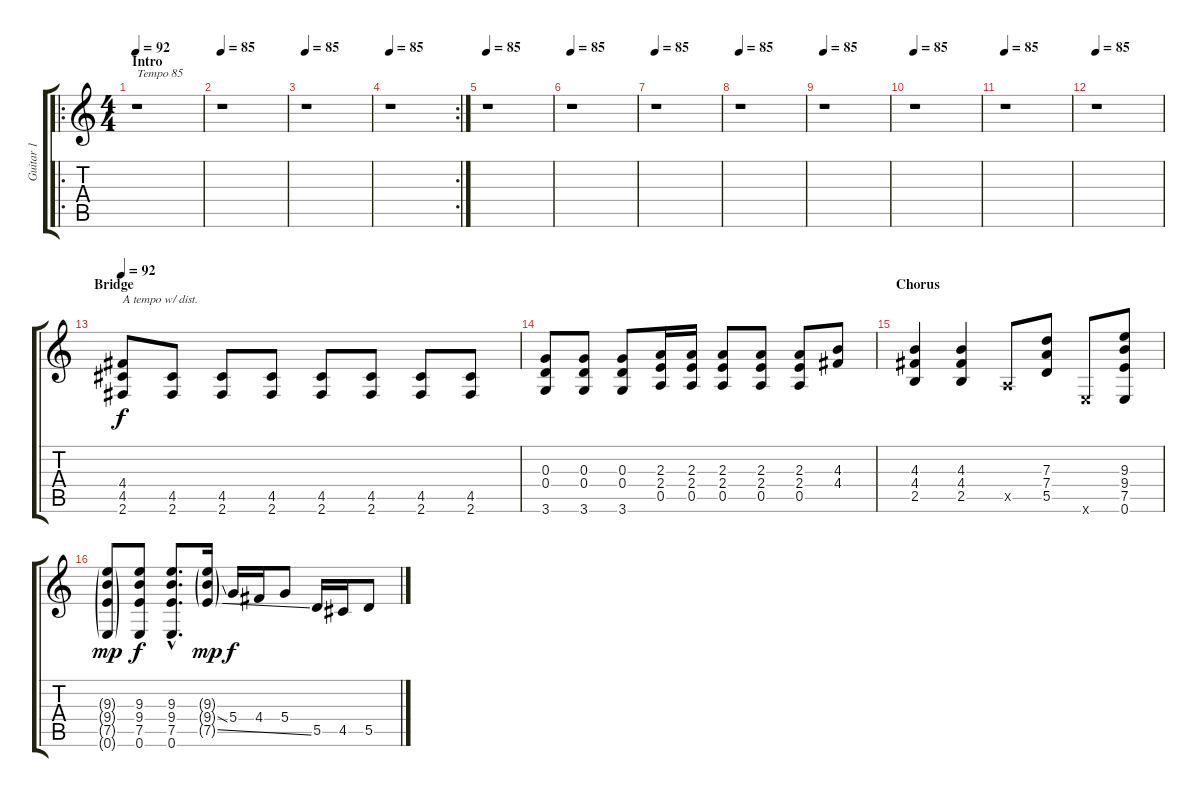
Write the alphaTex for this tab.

\track ("Guitar 1" "Guitar 1") {instrument distortionguitar}
\staff {score tabs}
\tuning (E4 B3 G3 D3 A2 E2) {hide}
\ro
\ts (4 4)
\section ("" "Intro")
\tempo 92
\tempo 85
\tempo 92
\clef g2
\ks c
r.1{txt "Tempo 85" dy f instrument distortionguitar} |
\tempo 85
r.1 |
\tempo 85
r.1 |
\rc 2
\tempo 85
r.1 |
\tempo 85
r.1 |
\tempo 85
r.1 |
\tempo 85
r.1 |
\tempo 85
r.1 |
\tempo 85
r.1 |
\tempo 85
r.1 |
\tempo 85
r.1 |
\tempo 85
r.1 |
\section ("" "Bridge")
\tempo 92
(4.4 4.5 2.6).8{txt "A tempo w/ dist."} (4.5 2.6).8 (4.5 2.6).8 (4.5 2.6).8 (4.5 2.6).8 (4.5 2.6).8 (4.5 2.6).8 (4.5 2.6).8 |
(0.3 0.4 3.6).8 (0.3 0.4 3.6).8 (0.3 0.4 3.6).8 (2.3 2.4 0.5).16 (2.3 2.4 0.5).16 (2.3 2.4 0.5).8 (2.3 2.4 0.5).8 (2.3 2.4 0.5).8 (4.3 4.4).8 |
\section ("" "Chorus")
(4.3 4.4 2.5).4 (4.3 4.4 2.5).4 0.5{x}.8 (7.3 7.4 5.5).8 0.6{x}.8 (9.3 9.4 7.5 0.6).8 |
(9.3{g} 9.4{g} 7.5{g} 0.6{g}).8{dy mp} (9.3 9.4 7.5 0.6).8{dy f} (9.3{hac} 9.4{hac} 7.5{hac} 0.6{hac}).8{d} (9.3{ss g} 9.4{ss g} 7.5{ss g}).16{dy mp} 5.4.16{dy f} 4.4.16 5.4.8 5.5.16 4.5.16 5.5.8
